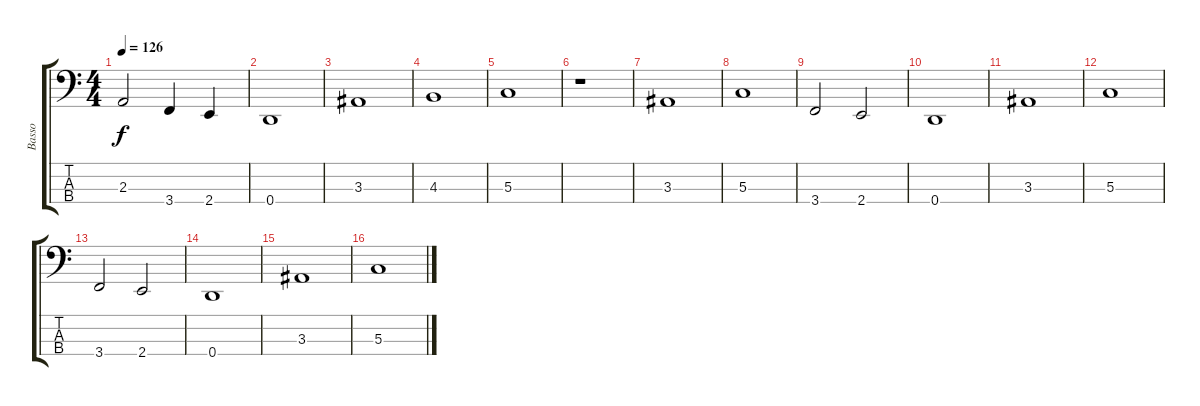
\track ("Basso" "Basso") {instrument electricbassfinger}
\staff {score tabs}
\tuning (F2 C2 G1 D1) {hide}
\ts (4 4)
\tempo 126
\clef f4
\ks c
2.3.2{dy f} 3.4.4 2.4.4 |
0.4.1 |
3.3.1 |
4.3.1 |
5.3.1 |
r.1 |
3.3.1 |
5.3.1 |
3.4.2 2.4.2 |
0.4.1 |
3.3.1 |
5.3.1 |
3.4.2 2.4.2 |
0.4.1 |
3.3.1 |
5.3.1
